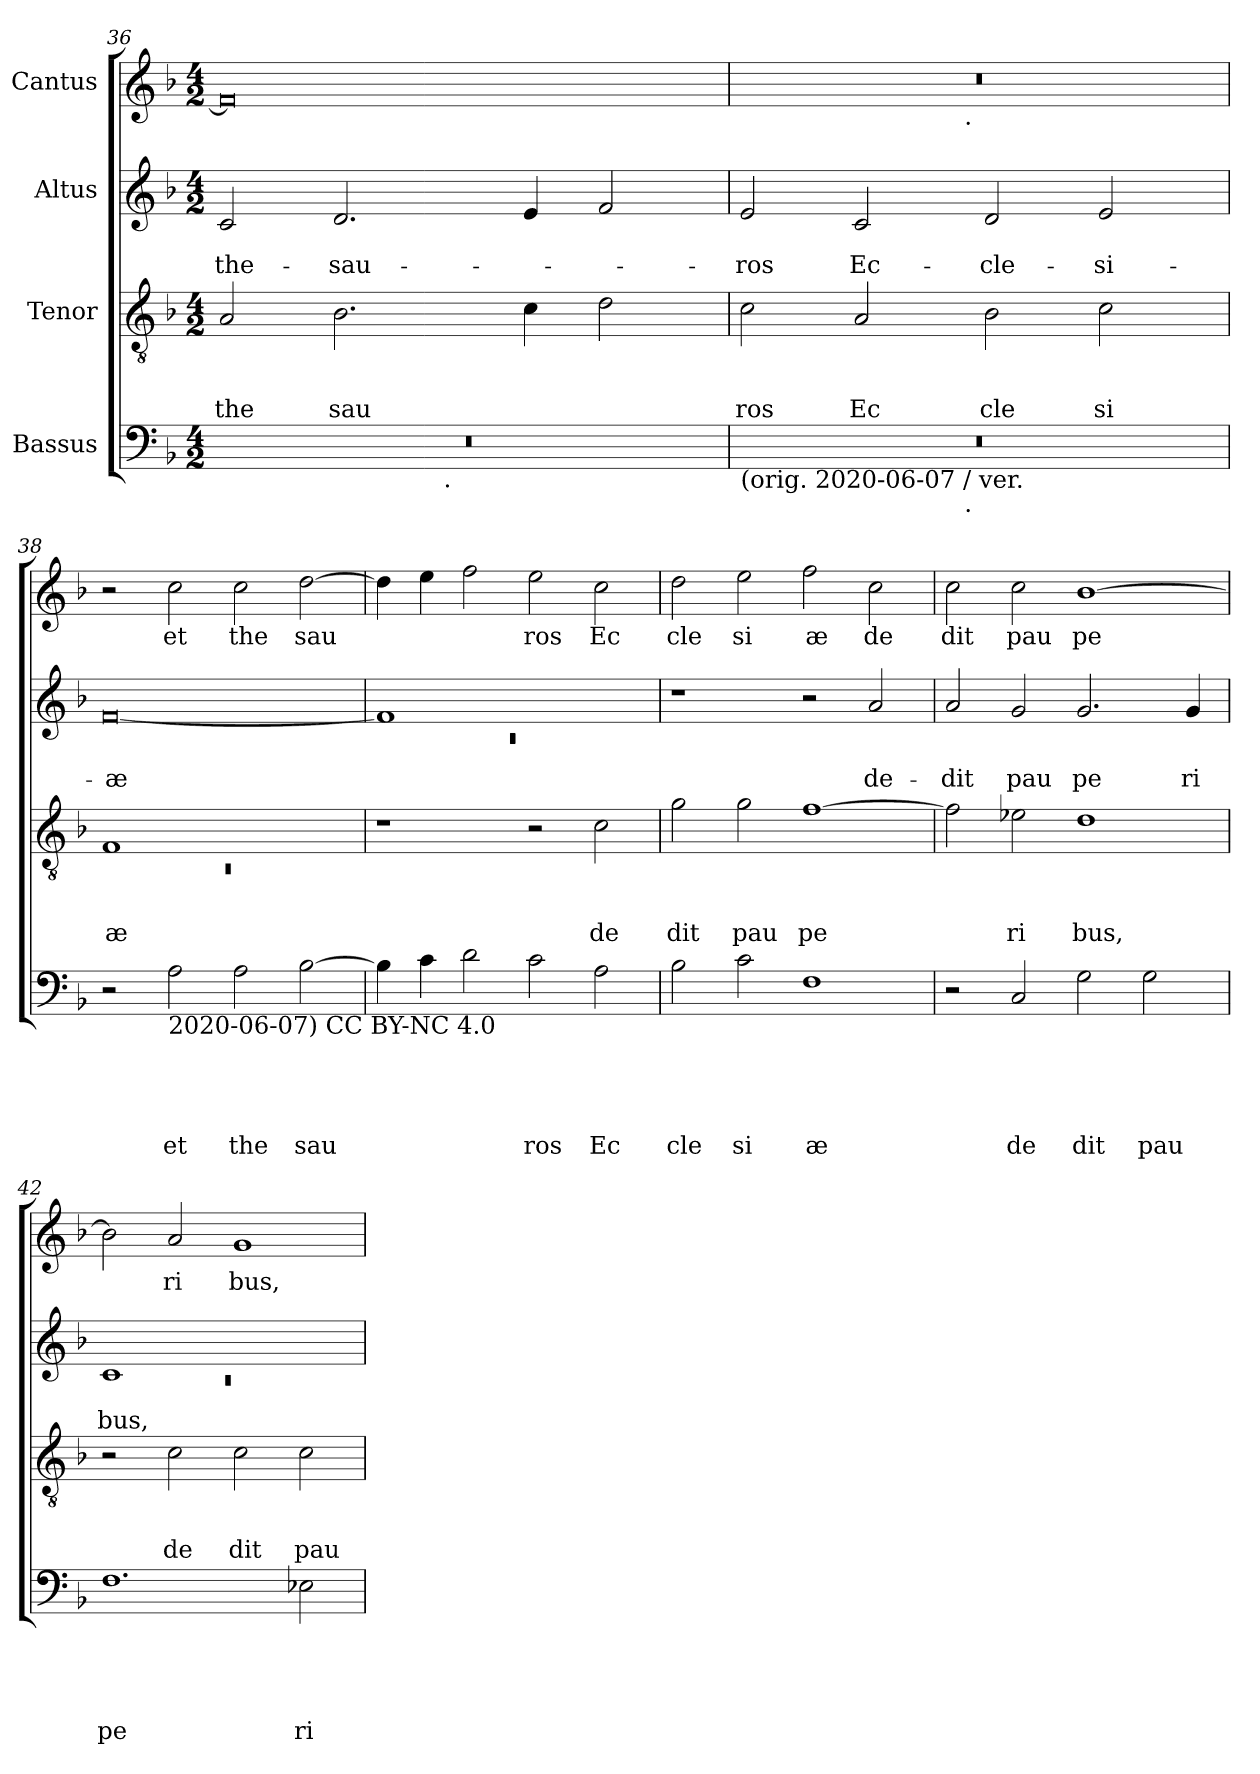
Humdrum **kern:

**kern	**text	**text	**text	**text	**text	**kern	**text	**text	**text	**kern	**text	**text	**kern	**text
*part4	*part4	*part4	*part4	*part4	*part4	*part3	*part3	*part3	*part3	*part2	*part2	*part2	*part1	*part1
*staff4	*staff4	*staff4	*staff4	*staff4	*staff4	*staff3	*staff3	*staff3	*staff3	*staff2	*staff2	*staff2	*staff1	*staff1
*I"Bassus	*	*	*	*	*	*I"Tenor	*	*	*	*I"Altus	*	*	*I"Cantus	*
*clefF4	*	*	*	*	*	*clefGv2	*	*	*	*clefG2	*	*	*clefG2	*
*k[b-]	*	*	*	*	*	*k[b-]	*	*	*	*k[b-]	*	*	*k[b-]	*
*F:	*	*	*	*	*	*F:	*	*	*	*F:	*	*	*F:	*
*M4/2	*	*	*	*	*	*M4/2	*	*	*	*M4/2	*	*	*M4/2	*
=36	=36	=36	=36	=36	=36	=36	=36	=36	=36	=36	=36	=36	=36	=36
!	!	!	!	!	!	!	!	!	!LO:LY:b	!	!	!LO:LY:b	!	!
*^	*	*	*	*	*	*	*	*	*	*	*	*	*	*
0r	2ryy	.	.	.	.	.	2A/	.	.	the	2c/	.	the-	0f]	.
!	!	!	!	!	!	!	!	!	!	!LO:LY:b	!	!	!LO:LY:b	!	!
.	4...ryy	.	.	.	.	.	2.B-\	.	.	sau	2.d/	.	-sau-	.	.
!	!LO:TX:b:t=.	!	!	!	!	!	!	!	!	!	!	!	!	!	!
.	1ryy	.	.	.	.	.	.	.	.	.	.	.	.	.	.
.	.	.	.	.	.	.	4c\	.	.	.	4e/	.	.	.	.
.	.	.	.	.	.	.	2d\	.	.	.	2f/	.	.	.	.
.	32ryy	.	.	.	.	.	.	.	.	.	.	.	.	.	.
=37	=37	=37	=37	=37	=37	=37	=37	=37	=37	=37	=37	=37	=37	=37	=37
!LO:TX:b:t=(orig. 2020-06-07 / ver.	!	!	!	!	!	!	!	!	!	!	!	!	!	!	!
!	!	!	!	!	!	!	!	!	!	!LO:LY:b	!	!	!LO:LY:b	!	!
*	*	*	*	*	*	*	*	*	*	*	*	*	*	*^	*
0r	2ryy	.	.	.	.	.	2c\	.	.	ros	2e/	.	-ros	0r	2ryy	.
!	!	!	!	!	!	!	!	!	!	!LO:LY:b	!	!	!LO:LY:b	!	!	!
.	4...ryy	.	.	.	.	.	2A/	.	.	Ec	2c/	.	Ec-	.	4...ryy	.
!	!	!	!	!	!	!	!	!	!	!	!	!	!	!	!LO:TX:b:t=.	!
!	!LO:TX:b:t=.	!	!	!	!	!	!	!	!	!	!	!	!	!	!	!
.	1ryy	.	.	.	.	.	.	.	.	.	.	.	.	.	1ryy	.
!	!	!	!	!	!	!	!	!	!	!LO:LY:b	!	!	!LO:LY:b	!	!	!
.	.	.	.	.	.	.	2B-\	.	.	cle	2d/	.	-cle-	.	.	.
!	!	!	!	!	!	!	!	!	!	!LO:LY:b	!	!	!LO:LY:b	!	!	!
.	.	.	.	.	.	.	2c\	.	.	si	2e/	.	-si-	.	.	.
.	32ryy	.	.	.	.	.	.	.	.	.	.	.	.	.	32ryy	.
=38	=38	=38	=38	=38	=38	=38	=38	=38	=38	=38	=38	=38	=38	=38	=38	=38
*	*	*	*	*	*	*	*^	*	*	*	*	*	*	*	*	*
!	!	!	!	!	!	!	!	!LO:N:vis=1	!	!	!LO:LY:b	!	!	!LO:LY:b	!	!	!
*v	*v	*	*	*	*	*	*	*	*	*	*	*	*	*	*v	*v	*
2r	.	.	.	.	.	1F	0rC	.	.	æ	[<0f	.	-æ	2r	.
!LO:TX:b:t=2020-06-07) CC BY-NC 4.0	!	!	!	!	!	!	!	!	!	!	!	!	!	!	!
!	!	!	!	!	!LO:LY:b	!	!	!	!	!	!	!	!	!	!LO:LY:b
2A\	.	.	.	.	et	.	.	.	.	.	.	.	.	2cc\	et
!	!	!	!	!	!LO:LY:b	!	!	!	!	!	!	!	!	!	!LO:LY:b
2A\	.	.	.	.	the	1ryy	.	.	.	.	.	.	.	2cc\	the
!	!	!	!	!	!LO:LY:b	!	!	!	!	!	!	!	!	!	!LO:LY:b
[>2B-\	.	.	.	.	sau	.	.	.	.	.	.	.	.	[>2dd\	sau
*	*	*	*	*	*	*v	*v	*	*	*	*	*	*	*	*
=39	=39	=39	=39	=39	=39	=39	=39	=39	=39	=39	=39	=39	=39	=39
*	*	*	*	*	*	*	*	*	*	*^	*	*	*	*
!	!	!	!	!	!	!	!	!	!	!	!LO:N:vis=1	!	!	!	!
4B-\]	.	.	.	.	.	1r	.	.	.	1f]	0rc	.	.	4dd\]	.
4c\	.	.	.	.	.	.	.	.	.	.	.	.	.	4ee\	.
2d\	.	.	.	.	.	.	.	.	.	.	.	.	.	2ff\	.
!	!	!	!	!	!LO:LY:b	!	!	!	!	!	!	!	!	!	!LO:LY:b
2c\	.	.	.	.	ros	2r	.	.	.	1ryy	.	.	.	2ee\	ros
!	!	!	!	!	!LO:LY:b	!	!	!	!LO:LY:b	!	!	!	!	!	!LO:LY:b
2A\	.	.	.	.	Ec	2c\	.	.	de	.	.	.	.	2cc\	Ec
*	*	*	*	*	*	*	*	*	*	*v	*v	*	*	*	*
=40	=40	=40	=40	=40	=40	=40	=40	=40	=40	=40	=40	=40	=40	=40
!	!	!	!	!	!LO:LY:b	!	!	!	!LO:LY:b	!	!	!	!	!LO:LY:b
2B-\	.	.	.	.	cle	2g\	.	.	dit	1r	.	.	2dd\	cle
!	!	!	!	!	!LO:LY:b	!	!	!	!LO:LY:b	!	!	!	!	!LO:LY:b
2c\	.	.	.	.	si	2g\	.	.	pau	.	.	.	2ee\	si
!	!	!	!	!	!LO:LY:b	!	!	!	!LO:LY:b	!	!	!	!	!LO:LY:b
1F	.	.	.	.	æ	[>1f	.	.	pe	2r	.	.	2ff\	æ
!	!	!	!	!	!	!	!	!	!	!	!	!LO:LY:b	!	!LO:LY:b
.	.	.	.	.	.	.	.	.	.	2a/	.	de-	2cc\	de
!!LO:PB:g=z
=41	=41	=41	=41	=41	=41	=41	=41	=41	=41	=41	=41	=41	=41	=41
!	!	!	!	!	!	!	!	!	!	!	!	!LO:LY:b	!	!LO:LY:b
2r	.	.	.	.	.	2f\]	.	.	.	2a/	.	-dit	2cc\	dit
!	!	!	!	!	!LO:LY:b	!	!	!	!LO:LY:b	!	!	!LO:LY:b	!	!LO:LY:b
2C/	.	.	.	.	de	2e-X\	.	.	ri	2g/	.	pau	2cc\	pau
!	!	!	!	!	!LO:LY:b	!	!	!	!LO:LY:b	!	!	!LO:LY:b	!	!LO:LY:b
2G\	.	.	.	.	dit	1d	.	.	bus,	2.g/	.	pe	[>1b-	pe
!	!	!	!	!	!LO:LY:b	!	!	!	!	!	!	!	!	!
2G\	.	.	.	.	pau	.	.	.	.	.	.	.	.	.
!	!	!	!	!	!	!	!	!	!	!	!	!LO:LY:b	!	!
.	.	.	.	.	.	.	.	.	.	4g/	.	ri	.	.
=42	=42	=42	=42	=42	=42	=42	=42	=42	=42	=42	=42	=42	=42	=42
*	*	*	*	*	*	*	*	*	*	*^	*	*	*	*
!	!	!	!	!	!LO:LY:b	!	!	!	!	!	!LO:N:vis=1	!	!LO:LY:b	!	!
1.F	.	.	.	.	pe	2r	.	.	.	1c	0rc	.	bus,	2b-\]	.
!	!	!	!	!	!	!	!	!	!LO:LY:b	!	!	!	!	!	!LO:LY:b
.	.	.	.	.	.	2c\	.	.	de	.	.	.	.	2a/	ri
!	!	!	!	!	!	!	!	!	!LO:LY:b	!	!	!	!	!	!LO:LY:b
.	.	.	.	.	.	2c\	.	.	dit	1ryy	.	.	.	1g	bus,
!	!	!	!	!	!LO:LY:b	!	!	!	!LO:LY:b	!	!	!	!	!	!
2E-X\	.	.	.	.	ri	2c\	.	.	pau	.	.	.	.	.	.
*	*	*	*	*	*	*	*	*	*	*v	*v	*	*	*	*
=	=	=	=	=	=	=	=	=	=	=	=	=	=	=
*-	*-	*-	*-	*-	*-	*-	*-	*-	*-	*-	*-	*-	*-	*-
